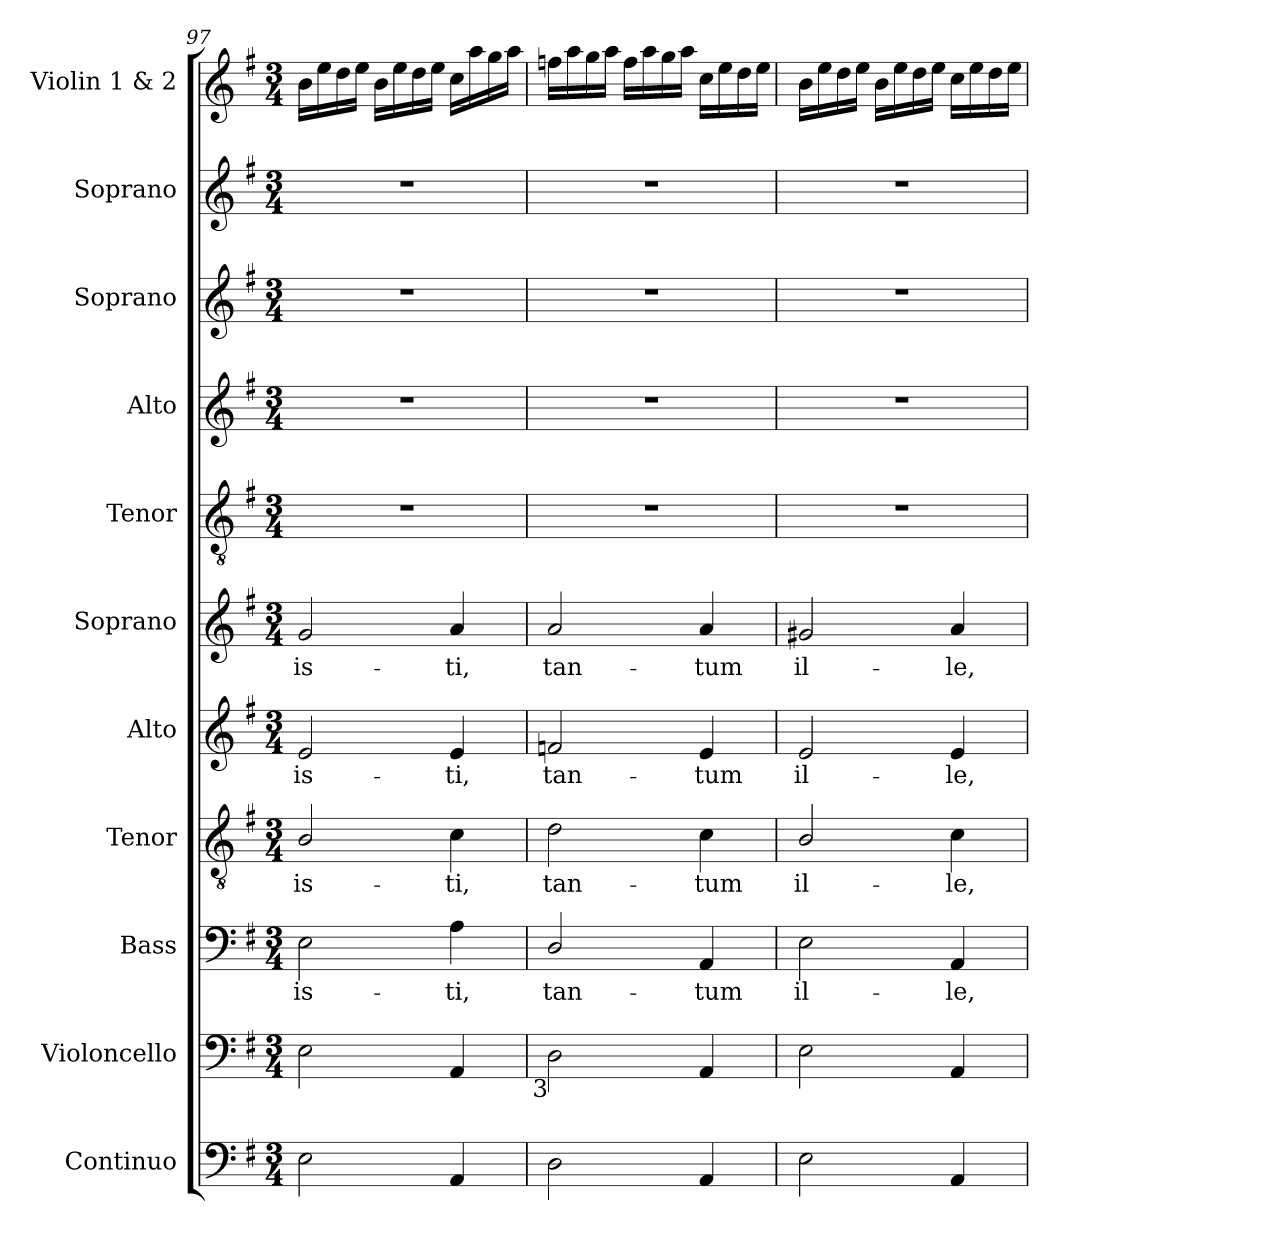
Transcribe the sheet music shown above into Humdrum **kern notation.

**kern	**kern	**kern	**text	**kern	**text	**kern	**text	**kern	**text	**kern	**kern	**kern	**kern	**kern
*part11	*part10	*part9	*part9	*part8	*part8	*part7	*part7	*part6	*part6	*part5	*part4	*part3	*part2	*part1
*staff11	*staff10	*staff9	*staff9	*staff8	*staff8	*staff7	*staff7	*staff6	*staff6	*staff5	*staff4	*staff3	*staff2	*staff1
*I"Continuo	*I"Violoncello	*I"Bass	*	*I"Tenor	*	*I"Alto	*	*I"Soprano	*	*I"Tenor	*I"Alto	*I"Soprano	*I"Soprano	*I"Violin 1 & 2
*I'Cont.	*I'Vc.	*I'B.	*	*I'T.	*	*I'A.	*	*I'S.	*	*I'T.	*I'A.	*I'S.	*I'S.	*I'Vln. 1/2
*clefF4	*clefF4	*clefF4	*	*clefGv2	*	*clefG2	*	*clefG2	*	*clefGv2	*clefG2	*clefG2	*clefG2	*clefG2
*	*	*	*	*ITrd7c12	*	*	*	*	*	*ITrd7c12	*	*	*	*
*k[f#]	*k[f#]	*k[f#]	*	*k[f#]	*	*k[f#]	*	*k[f#]	*	*k[f#]	*k[f#]	*k[f#]	*k[f#]	*k[f#]
*G:	*G:	*G:	*	*G:	*	*G:	*	*G:	*	*G:	*G:	*G:	*G:	*G:
*M3/4	*M3/4	*M3/4	*	*M3/4	*	*M3/4	*	*M3/4	*	*M3/4	*M3/4	*M3/4	*M3/4	*M3/4
=97	=97	=97	=97	=97	=97	=97	=97	=97	=97	=97	=97	=97	=97	=97
!	!	!	!LO:LY:b:color=#000000	!	!	!	!	!	!	!	!	!	!	!
!	!	!	!	!	!LO:LY:b:color=#000000	!	!	!	!	!	!	!	!	!
!	!	!	!	!	!	!	!LO:LY:b:color=#000000	!	!	!	!	!	!	!
!	!	!	!	!	!	!	!	!	!LO:LY:b:color=#000000	!LO:N:vis=1	!LO:N:vis=1	!LO:N:vis=1	!LO:N:vis=1	!
2Ei\	2Ei\	2Ei\	is-	2BBi/	is-	2ei/	is-	2gi/	is-	2.r	2.r	2.r	2.r	16bi\LL
.	.	.	.	.	.	.	.	.	.	.	.	.	.	16eei\
.	.	.	.	.	.	.	.	.	.	.	.	.	.	16ddi\
.	.	.	.	.	.	.	.	.	.	.	.	.	.	16eei\JJ
.	.	.	.	.	.	.	.	.	.	.	.	.	.	16bi\LL
.	.	.	.	.	.	.	.	.	.	.	.	.	.	16eei\
.	.	.	.	.	.	.	.	.	.	.	.	.	.	16ddi\
.	.	.	.	.	.	.	.	.	.	.	.	.	.	16eei\JJ
!	!	!	!LO:LY:b:color=#000000	!	!	!	!	!	!	!	!	!	!	!
!	!	!	!	!	!LO:LY:b:color=#000000	!	!	!	!	!	!	!	!	!
!	!	!	!	!	!	!	!LO:LY:b:color=#000000	!	!	!	!	!	!	!
!	!	!	!	!	!	!	!	!	!LO:LY:b:color=#000000	!	!	!	!	!
4AAi/	4AAi/	4Ai\	-ti,	4Ci\	-ti,	4ei/	-ti,	4ai/	-ti,	.	.	.	.	16cci\LL
.	.	.	.	.	.	.	.	.	.	.	.	.	.	16aai\
.	.	.	.	.	.	.	.	.	.	.	.	.	.	16ggi\
.	.	.	.	.	.	.	.	.	.	.	.	.	.	16aai\JJ
=98	=98	=98	=98	=98	=98	=98	=98	=98	=98	=98	=98	=98	=98	=98
!	!	!	!LO:LY:b:color=#000000	!	!	!	!	!	!	!	!	!	!	!
!	!	!	!	!	!LO:LY:b:color=#000000	!	!	!	!	!	!	!	!	!
!	!	!	!	!	!	!	!LO:LY:b:color=#000000	!	!	!	!	!	!	!
!	!LO:TX:b:rj:t=3	!	!	!	!	!	!	!	!	!	!	!	!	!
!	!	!	!	!	!	!	!	!	!LO:LY:b:color=#000000	!LO:N:vis=1	!LO:N:vis=1	!LO:N:vis=1	!LO:N:vis=1	!
2Di\	2Di\	2Di/	tan-	2Di\	tan-	2fni/	tan-	2ai/	tan-	2.r	2.r	2.r	2.r	16ffni\LL
.	.	.	.	.	.	.	.	.	.	.	.	.	.	16aai\
.	.	.	.	.	.	.	.	.	.	.	.	.	.	16ggi\
.	.	.	.	.	.	.	.	.	.	.	.	.	.	16aai\JJ
.	.	.	.	.	.	.	.	.	.	.	.	.	.	16ffi\LL
.	.	.	.	.	.	.	.	.	.	.	.	.	.	16aai\
.	.	.	.	.	.	.	.	.	.	.	.	.	.	16ggi\
.	.	.	.	.	.	.	.	.	.	.	.	.	.	16aai\JJ
!	!	!	!LO:LY:b:color=#000000	!	!	!	!	!	!	!	!	!	!	!
!	!	!	!	!	!LO:LY:b:color=#000000	!	!	!	!	!	!	!	!	!
!	!	!	!	!	!	!	!LO:LY:b:color=#000000	!	!	!	!	!	!	!
!	!	!	!	!	!	!	!	!	!LO:LY:b:color=#000000	!	!	!	!	!
4AAi/	4AAi/	4AAi/	-tum	4Ci\	-tum	4ei/	-tum	4ai/	-tum	.	.	.	.	16cci\LL
.	.	.	.	.	.	.	.	.	.	.	.	.	.	16eei\
.	.	.	.	.	.	.	.	.	.	.	.	.	.	16ddi\
.	.	.	.	.	.	.	.	.	.	.	.	.	.	16eei\JJ
!!LO:PB:g=z
=99	=99	=99	=99	=99	=99	=99	=99	=99	=99	=99	=99	=99	=99	=99
!	!	!	!LO:LY:b:color=#000000	!	!	!	!	!	!	!	!	!	!	!
!	!	!	!	!	!LO:LY:b:color=#000000	!	!	!	!	!	!	!	!	!
!	!	!	!	!	!	!	!LO:LY:b:color=#000000	!	!	!	!	!	!	!
!	!	!	!	!	!	!	!	!	!LO:LY:b:color=#000000	!LO:N:vis=1	!LO:N:vis=1	!LO:N:vis=1	!LO:N:vis=1	!
2Ei\	2Ei\	2Ei\	il-	2BBi/	il-	2ei/	il-	2g#Xi/	il-	2.r	2.r	2.r	2.r	16bi\LL
.	.	.	.	.	.	.	.	.	.	.	.	.	.	16eei\
.	.	.	.	.	.	.	.	.	.	.	.	.	.	16ddi\
.	.	.	.	.	.	.	.	.	.	.	.	.	.	16eei\JJ
.	.	.	.	.	.	.	.	.	.	.	.	.	.	16bi\LL
.	.	.	.	.	.	.	.	.	.	.	.	.	.	16eei\
.	.	.	.	.	.	.	.	.	.	.	.	.	.	16ddi\
.	.	.	.	.	.	.	.	.	.	.	.	.	.	16eei\JJ
!	!	!	!LO:LY:b:color=#000000	!	!	!	!	!	!	!	!	!	!	!
!	!	!	!	!	!LO:LY:b:color=#000000	!	!	!	!	!	!	!	!	!
!	!	!	!	!	!	!	!LO:LY:b:color=#000000	!	!	!	!	!	!	!
!	!	!	!	!	!	!	!	!	!LO:LY:b:color=#000000	!	!	!	!	!
4AAi/	4AAi/	4AAi/	-le,	4Ci\	-le,	4ei/	-le,	4ai/	-le,	.	.	.	.	16cci\LL
.	.	.	.	.	.	.	.	.	.	.	.	.	.	16eei\
.	.	.	.	.	.	.	.	.	.	.	.	.	.	16ddi\
.	.	.	.	.	.	.	.	.	.	.	.	.	.	16eei\JJ
=	=	=	=	=	=	=	=	=	=	=	=	=	=	=
*-	*-	*-	*-	*-	*-	*-	*-	*-	*-	*-	*-	*-	*-	*-
